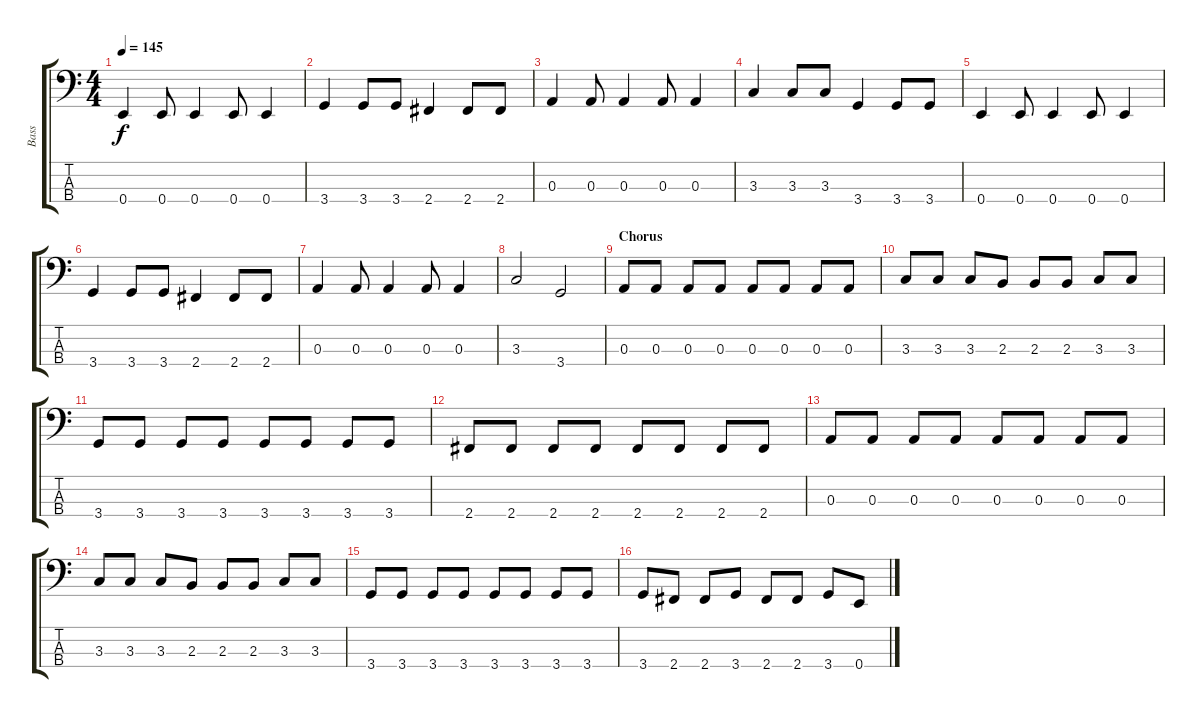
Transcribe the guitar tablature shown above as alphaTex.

\track ("Bass" "Bass") {instrument electricbassfinger}
\staff {score tabs}
\tuning (G2 D2 A1 E1) {hide}
\ts (4 4)
\tempo 145
\clef f4
\ks c
0.4.4{dy f} 0.4.8 0.4.4 0.4.8 0.4.4 |
3.4.4 3.4.8 3.4.8 2.4.4 2.4.8 2.4.8 |
0.3.4 0.3.8 0.3.4 0.3.8 0.3.4 |
3.3.4 3.3.8 3.3.8 3.4.4 3.4.8 3.4.8 |
0.4.4 0.4.8 0.4.4 0.4.8 0.4.4 |
3.4.4 3.4.8 3.4.8 2.4.4 2.4.8 2.4.8 |
0.3.4 0.3.8 0.3.4 0.3.8 0.3.4 |
3.3.2 3.4.2 |
\section ("" "Chorus")
0.3.8 0.3.8 0.3.8 0.3.8 0.3.8 0.3.8 0.3.8 0.3.8 |
3.3.8 3.3.8 3.3.8 2.3.8 2.3.8 2.3.8 3.3.8 3.3.8 |
3.4.8 3.4.8 3.4.8 3.4.8 3.4.8 3.4.8 3.4.8 3.4.8 |
2.4.8 2.4.8 2.4.8 2.4.8 2.4.8 2.4.8 2.4.8 2.4.8 |
0.3.8 0.3.8 0.3.8 0.3.8 0.3.8 0.3.8 0.3.8 0.3.8 |
3.3.8 3.3.8 3.3.8 2.3.8 2.3.8 2.3.8 3.3.8 3.3.8 |
3.4.8 3.4.8 3.4.8 3.4.8 3.4.8 3.4.8 3.4.8 3.4.8 |
3.4.8 2.4.8 2.4.8 3.4.8 2.4.8 2.4.8 3.4.8 0.4.8
